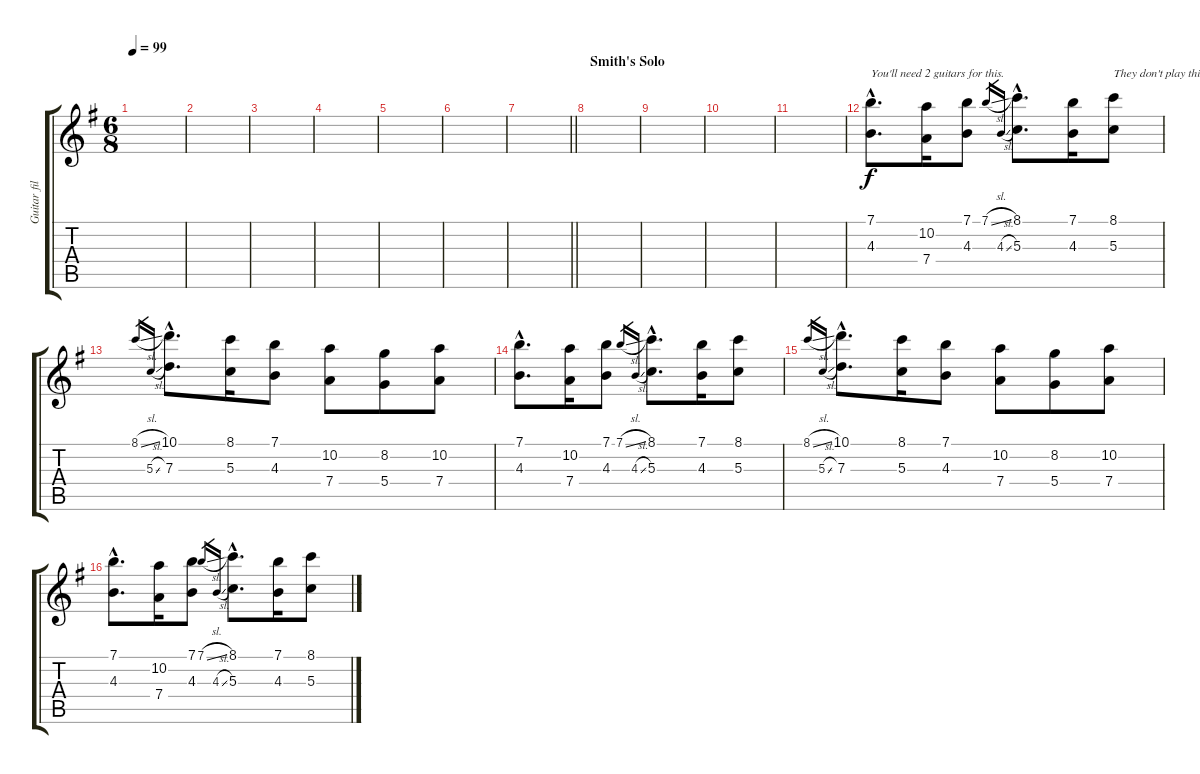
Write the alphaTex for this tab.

\track ("Guitar fills" "Guitar fil") {instrument distortionguitar}
\staff {score tabs}
\tuning (E4 B3 G3 D3 A2 E2) {hide}
\ts (6 8)
\tempo 99
\clef g2
\ks eminor
|
|
|
|
|
|
\barLineRight lightlight
|
\section ("" "Smith's Solo")
|
|
|
|
(7.1{hac} 4.3{hac}).8{d txt "You'll need 2 guitars for this."} (10.2 7.4).16 (7.1 4.3).8 7.1{sl}.16{gr} 4.3{sl}.16{gr} (8.1{hac} 5.3{hac}).8{d} (7.1 4.3).16 (8.1 5.3).8{txt "They don't play this in gigs."} |
8.1{sl}.16{gr} 5.3{sl}.16{gr} (10.1{hac} 7.3{hac}).8{d} (8.1 5.3).16 (7.1 4.3).8 (10.2 7.4).8 (8.2 5.4).8 (10.2 7.4).8 |
(7.1{hac} 4.3{hac}).8{d} (10.2 7.4).16 (7.1 4.3).8 7.1{sl}.16{gr} 4.3{sl}.16{gr} (8.1{hac} 5.3{hac}).8{d} (7.1 4.3).16 (8.1 5.3).8 |
8.1{sl}.16{gr} 5.3{sl}.16{gr} (10.1{hac} 7.3{hac}).8{d} (8.1 5.3).16 (7.1 4.3).8 (10.2 7.4).8 (8.2 5.4).8 (10.2 7.4).8 |
(7.1{hac} 4.3{hac}).8{d} (10.2 7.4).16 (7.1 4.3).8 7.1{sl}.16{gr} 4.3{sl}.16{gr} (8.1{hac} 5.3{hac}).8{d} (7.1 4.3).16 (8.1 5.3).8
